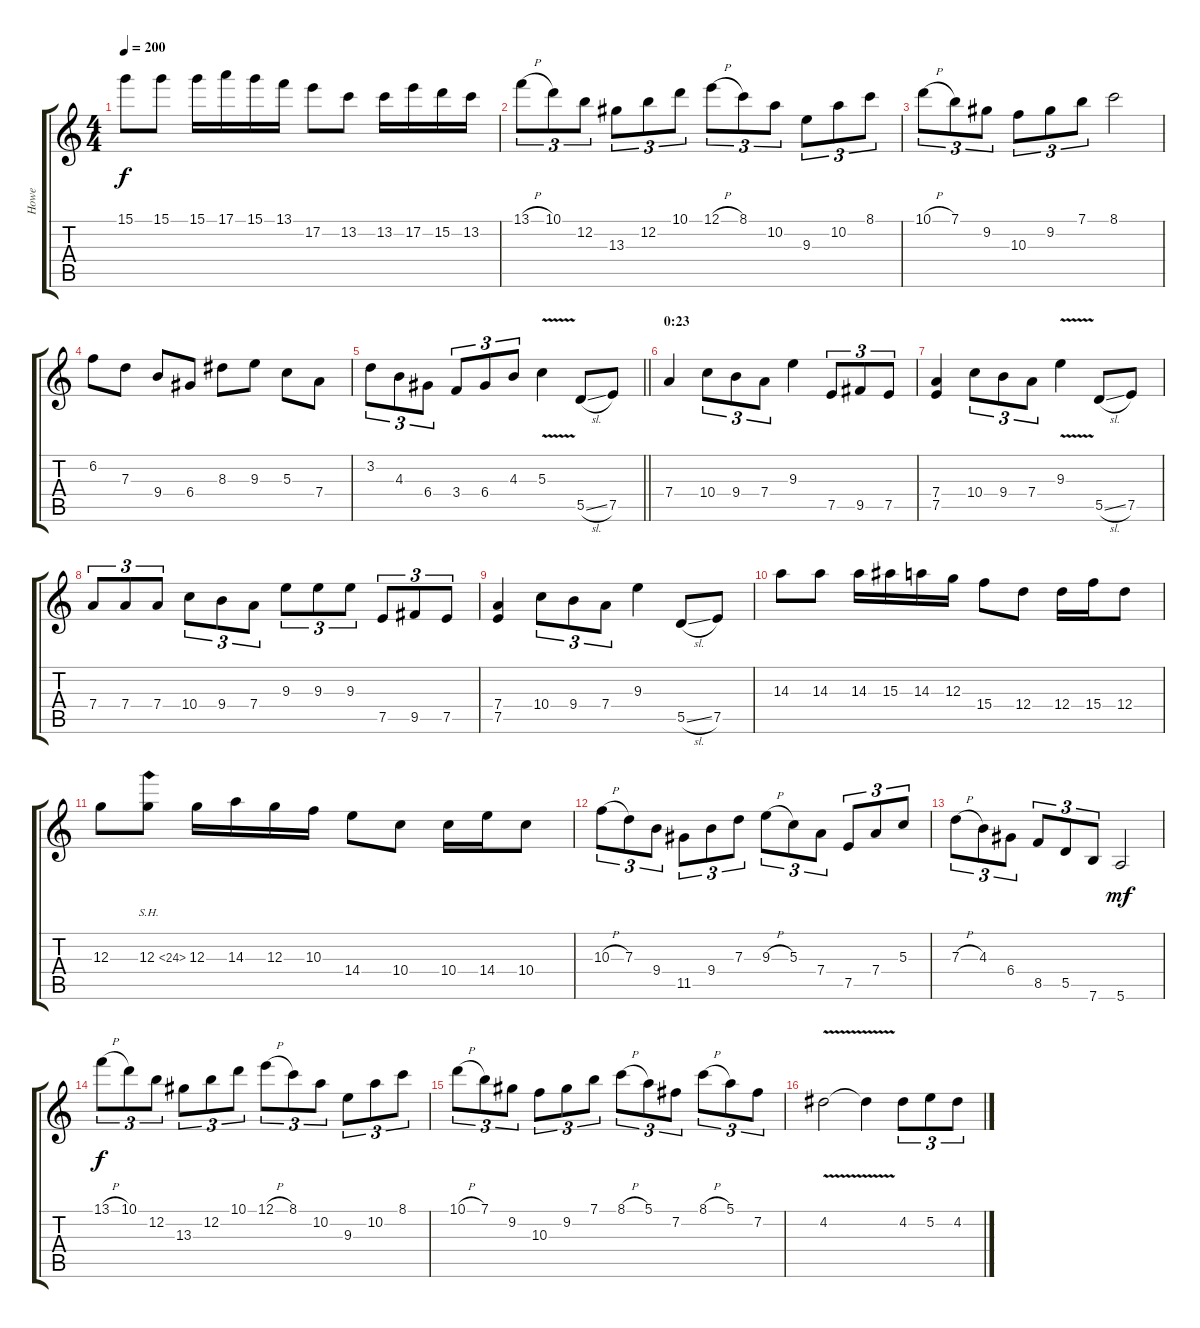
\track ("Howe" "Howe") {instrument distortionguitar}
\staff {score tabs}
\tuning (E4 B3 G3 D3 A2 E2) {hide}
\ts (4 4)
\tempo 200
\clef g2
\ks c
15.1.8{dy f} 15.1.8 15.1.16 17.1.16 15.1.16 13.1.16 17.2.8 13.2.8 13.2.16 17.2.16 15.2.16 13.2.16 |
13.1{h}.8{tu (3 2)} 10.1.8{tu (3 2)} 12.2.8{tu (3 2)} 13.3.8{tu (3 2)} 12.2.8{tu (3 2)} 10.1.8{tu (3 2)} 12.1{h}.8{tu (3 2)} 8.1.8{tu (3 2)} 10.2.8{tu (3 2)} 9.3.8{tu (3 2)} 10.2.8{tu (3 2)} 8.1.8{tu (3 2)} |
10.1{h}.8{tu (3 2)} 7.1.8{tu (3 2)} 9.2.8{tu (3 2)} 10.3.8{tu (3 2)} 9.2.8{tu (3 2)} 7.1.8{tu (3 2)} 8.1.2 |
6.2.8 7.3.8 9.4.8 6.4.8 8.3.8 9.3.8 5.3.8 7.4.8 |
\barLineRight lightlight
3.2.8{tu (3 2)} 4.3.8{tu (3 2)} 6.4.8{tu (3 2)} 3.4.8{tu (3 2)} 6.4.8{tu (3 2)} 4.3.8{tu (3 2)} 5.3{v}.4 5.5{sl}.8 7.5.8 |
\section ("" "0:23")
7.4.4 10.4.8{tu (3 2)} 9.4.8{tu (3 2)} 7.4.8{tu (3 2)} 9.3.4 7.5.8{tu (3 2)} 9.5.8{tu (3 2)} 7.5.8{tu (3 2)} |
(7.4 7.5).4 10.4.8{tu (3 2)} 9.4.8{tu (3 2)} 7.4.8{tu (3 2)} 9.3{v}.4 5.5{sl}.8 7.5.8 |
7.4.8{tu (3 2)} 7.4.8{tu (3 2)} 7.4.8{tu (3 2)} 10.4.8{tu (3 2)} 9.4.8{tu (3 2)} 7.4.8{tu (3 2)} 9.3.8{tu (3 2)} 9.3.8{tu (3 2)} 9.3.8{tu (3 2)} 7.5.8{tu (3 2)} 9.5.8{tu (3 2)} 7.5.8{tu (3 2)} |
(7.4 7.5).4 10.4.8{tu (3 2)} 9.4.8{tu (3 2)} 7.4.8{tu (3 2)} 9.3.4 5.5{sl}.8 7.5.8 |
14.3.8 14.3.8 14.3.16 15.3.16 14.3.16 12.3.16 15.4.8 12.4.8 12.4.16 15.4.16 12.4.8 |
12.3.8 12.3{sh 12}.8 12.3.16 14.3.16 12.3.16 10.3.16 14.4.8 10.4.8 10.4.16 14.4.16 10.4.8 |
10.3{h}.8{tu (3 2)} 7.3.8{tu (3 2)} 9.4.8{tu (3 2)} 11.5.8{tu (3 2)} 9.4.8{tu (3 2)} 7.3.8{tu (3 2)} 9.3{h}.8{tu (3 2)} 5.3.8{tu (3 2)} 7.4.8{tu (3 2)} 7.5.8{tu (3 2)} 7.4.8{tu (3 2)} 5.3.8{tu (3 2)} |
7.3{h}.8{tu (3 2)} 4.3.8{tu (3 2)} 6.4.8{tu (3 2)} 8.5.8{tu (3 2)} 5.5.8{tu (3 2)} 7.6.8{tu (3 2)} 5.6.2{dy mf} |
13.1{h}.8{tu (3 2) dy f} 10.1.8{tu (3 2)} 12.2.8{tu (3 2)} 13.3.8{tu (3 2)} 12.2.8{tu (3 2)} 10.1.8{tu (3 2)} 12.1{h}.8{tu (3 2)} 8.1.8{tu (3 2)} 10.2.8{tu (3 2)} 9.3.8{tu (3 2)} 10.2.8{tu (3 2)} 8.1.8{tu (3 2)} |
10.1{h}.8{tu (3 2)} 7.1.8{tu (3 2)} 9.2.8{tu (3 2)} 10.3.8{tu (3 2)} 9.2.8{tu (3 2)} 7.1.8{tu (3 2)} 8.1{h}.8{tu (3 2)} 5.1.8{tu (3 2)} 7.2.8{tu (3 2)} 8.1{h}.8{tu (3 2)} 5.1.8{tu (3 2)} 7.2.8{tu (3 2)} |
4.2{v}.2 4.2{t}.4 4.2.8{tu (3 2)} 5.2.8{tu (3 2)} 4.2.8{tu (3 2)}
